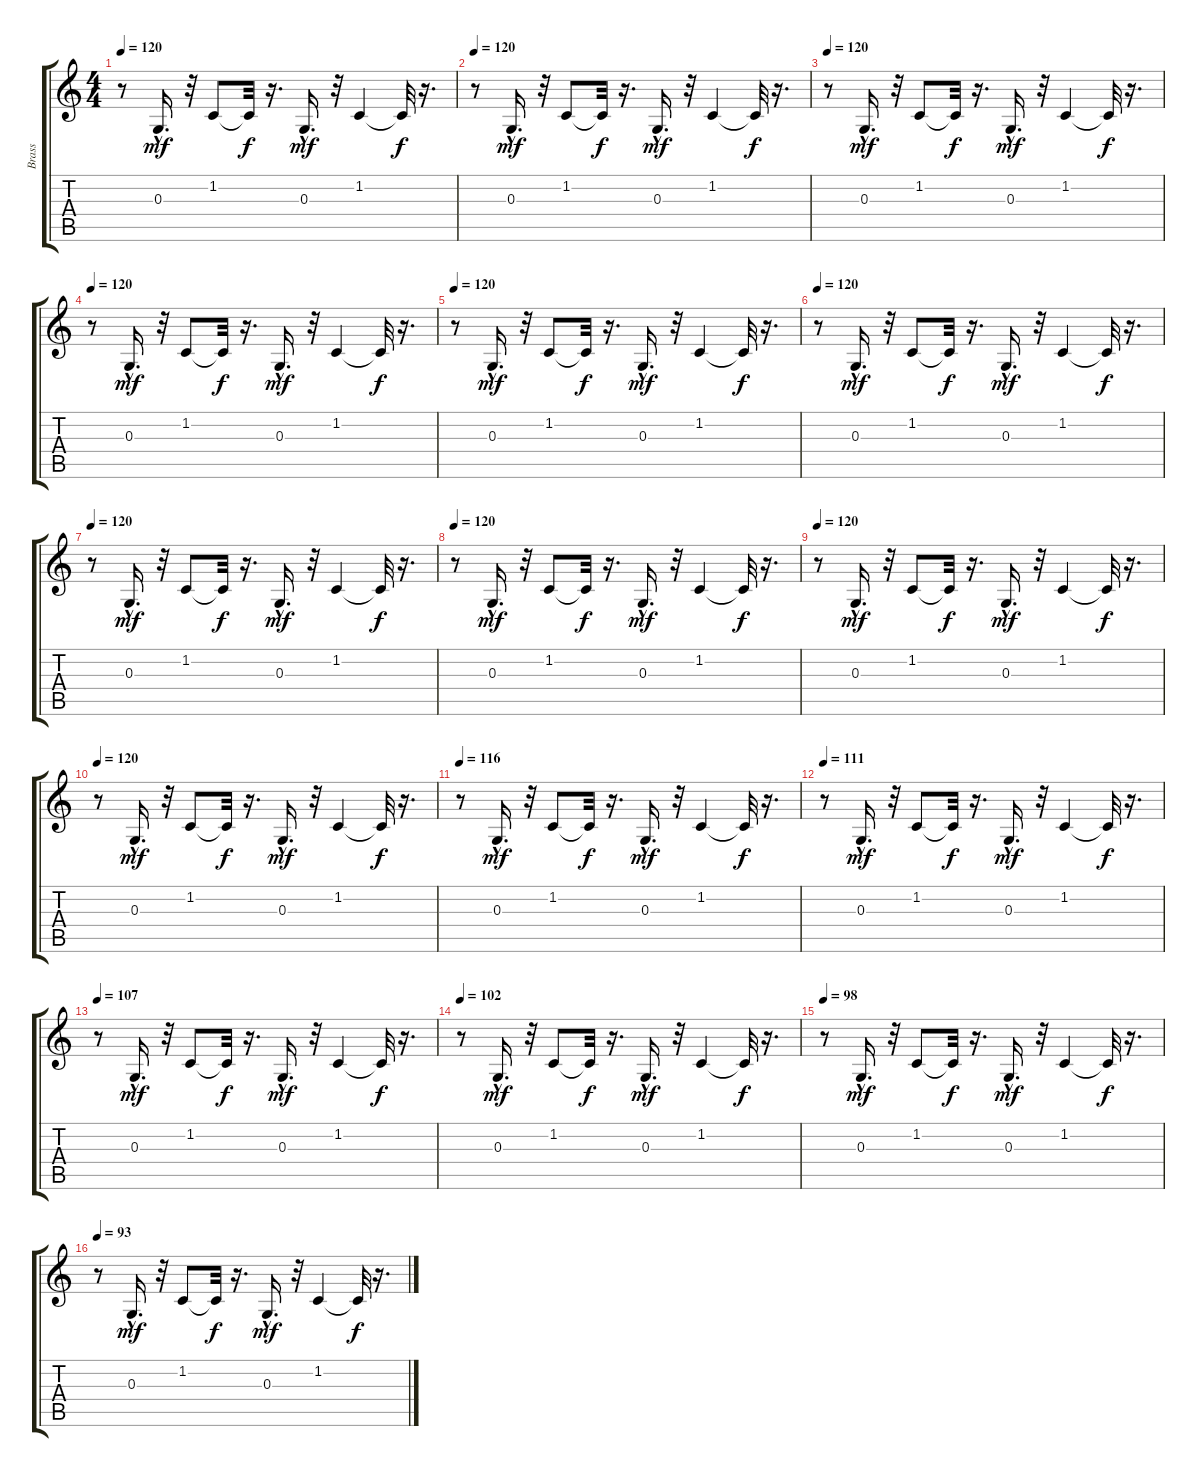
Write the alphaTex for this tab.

\track ("Brass" "Brass") {instrument brasssection}
\staff {score tabs}
\tuning (E4 B3 G3 D3 A2 E2) {hide}
\ts (4 4)
\tempo 120
\clef g2
\ks c
r.8{dy f} 0.3{hac}.16{d dy mf} r.32 1.2.8 1.2{t}.32{dy f} r.16{d} 0.3{hac}.16{d dy mf} r.32 1.2.4 1.2{t}.32{dy f} r.16{d} |
\tempo 120
r.8 0.3{hac}.16{d dy mf} r.32 1.2.8 1.2{t}.32{dy f} r.16{d} 0.3{hac}.16{d dy mf} r.32 1.2.4 1.2{t}.32{dy f} r.16{d} |
\tempo 120
r.8 0.3{hac}.16{d dy mf} r.32 1.2.8 1.2{t}.32{dy f} r.16{d} 0.3{hac}.16{d dy mf} r.32 1.2.4 1.2{t}.32{dy f} r.16{d} |
\tempo 120
r.8 0.3{hac}.16{d dy mf} r.32 1.2.8 1.2{t}.32{dy f} r.16{d} 0.3{hac}.16{d dy mf} r.32 1.2.4 1.2{t}.32{dy f} r.16{d} |
\tempo 120
r.8 0.3{hac}.16{d dy mf} r.32 1.2.8 1.2{t}.32{dy f} r.16{d} 0.3{hac}.16{d dy mf} r.32 1.2.4 1.2{t}.32{dy f} r.16{d} |
\tempo 120
r.8 0.3{hac}.16{d dy mf} r.32 1.2.8 1.2{t}.32{dy f} r.16{d} 0.3{hac}.16{d dy mf} r.32 1.2.4 1.2{t}.32{dy f} r.16{d} |
\tempo 120
r.8 0.3{hac}.16{d dy mf} r.32 1.2.8 1.2{t}.32{dy f} r.16{d} 0.3{hac}.16{d dy mf} r.32 1.2.4 1.2{t}.32{dy f} r.16{d} |
\tempo 120
r.8 0.3{hac}.16{d dy mf} r.32 1.2.8 1.2{t}.32{dy f} r.16{d} 0.3{hac}.16{d dy mf} r.32 1.2.4 1.2{t}.32{dy f} r.16{d} |
\tempo 120
r.8 0.3{hac}.16{d dy mf} r.32 1.2.8 1.2{t}.32{dy f} r.16{d} 0.3{hac}.16{d dy mf} r.32 1.2.4 1.2{t}.32{dy f} r.16{d} |
\tempo 120
r.8 0.3{hac}.16{d dy mf volume 11} r.32 1.2.8{volume 11} 1.2{t}.32{dy f} r.16{d} 0.3{hac}.16{d dy mf volume 11} r.32 1.2.4{volume 10} 1.2{t}.32{dy f} r.16{d} |
\tempo 116
r.8 0.3{hac}.16{d dy mf volume 10} r.32 1.2.8{volume 10} 1.2{t}.32{dy f} r.16{d} 0.3{hac}.16{d dy mf volume 9} r.32 1.2.4{volume 9} 1.2{t}.32{dy f} r.16{d} |
\tempo 111
r.8 0.3{hac}.16{d dy mf volume 9} r.32 1.2.8{volume 8} 1.2{t}.32{dy f} r.16{d} 0.3{hac}.16{d dy mf volume 8} r.32 1.2.4{volume 8} 1.2{t}.32{dy f} r.16{d} |
\tempo 107
r.8 0.3{hac}.16{d dy mf volume 7} r.32 1.2.8{volume 7} 1.2{t}.32{dy f} r.16{d} 0.3{hac}.16{d dy mf volume 7} r.32 1.2.4{volume 7} 1.2{t}.32{dy f} r.16{d} |
\tempo 102
r.8 0.3{hac}.16{d dy mf volume 6} r.32 1.2.8{volume 6} 1.2{t}.32{dy f} r.16{d} 0.3{hac}.16{d dy mf volume 6} r.32 1.2.4{volume 6} 1.2{t}.32{dy f} r.16{d} |
\tempo 98
r.8 0.3{hac}.16{d dy mf volume 5} r.32 1.2.8{volume 5} 1.2{t}.32{dy f} r.16{d} 0.3{hac}.16{d dy mf volume 4} r.32 1.2.4{volume 4} 1.2{t}.32{dy f} r.16{d} |
\tempo 93
r.8 0.3{hac}.16{d dy mf volume 4} r.32 1.2.8{volume 4} 1.2{t}.32{dy f} r.16{d} 0.3{hac}.16{d dy mf volume 3} r.32 1.2.4{volume 3} 1.2{t}.32{dy f} r.16{d}
